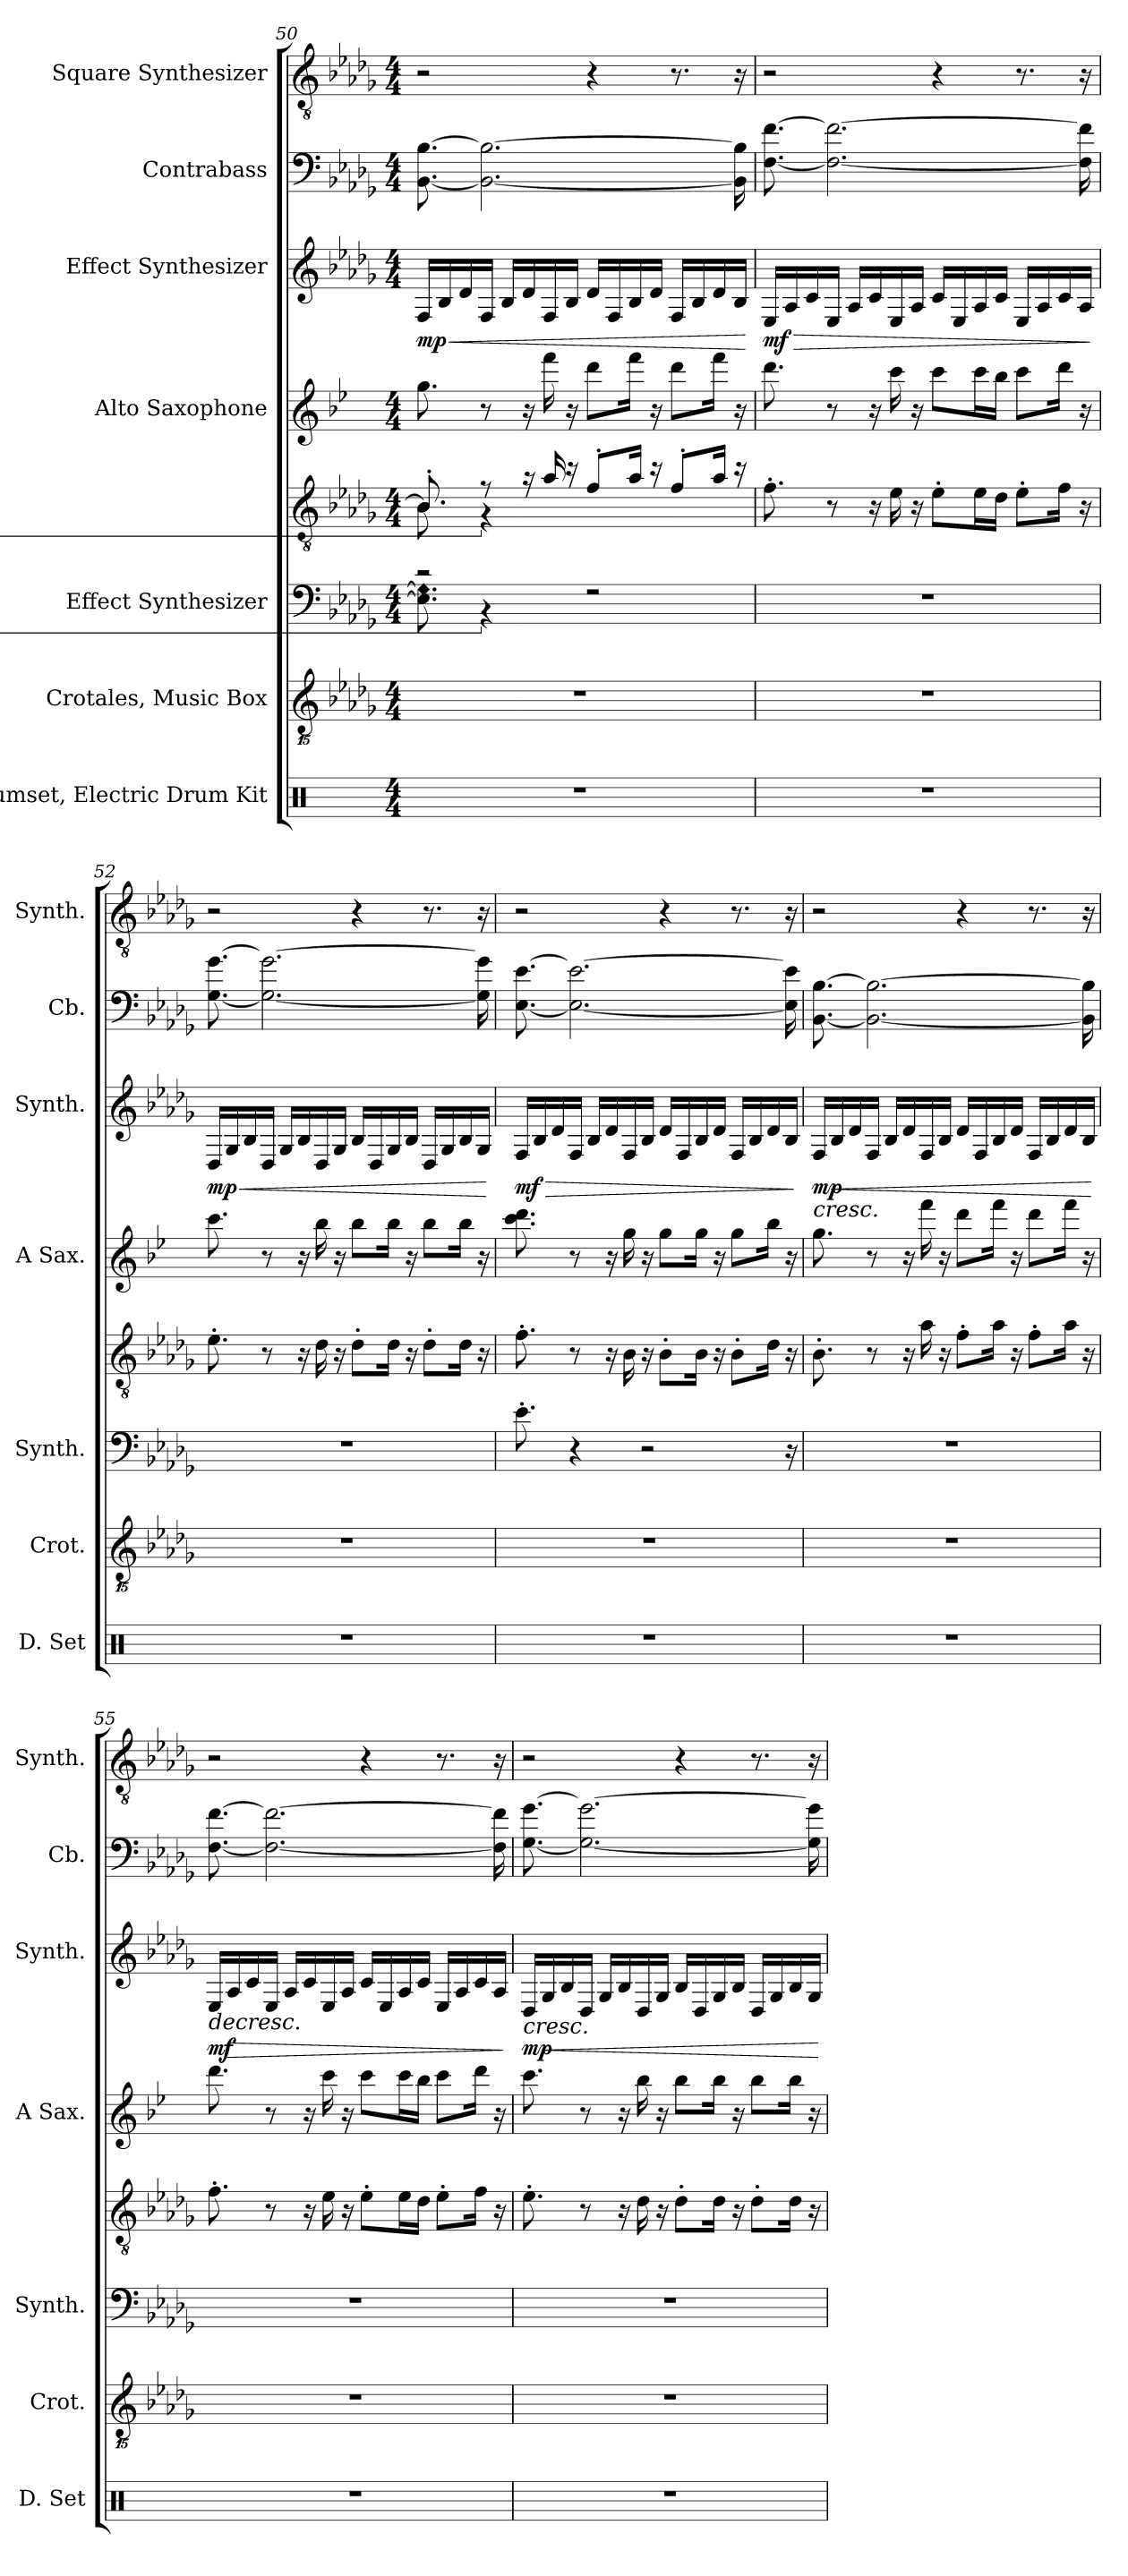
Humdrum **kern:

**kern	**kern	**kern	**kern	**kern	**kern	**dynam	**kern	**kern
*part7	*part6	*part5	*part5	*part4	*part3	*part3	*part2	*part1
*staff8	*staff7	*staff6	*staff5	*staff4	*staff3	*staff3	*staff2	*staff1
*I"Drumset, Electric Drum Kit	*I"Crotales, Music Box	*I"Effect Synthesizer	*	*I"Alto Saxophone	*I"Effect Synthesizer	*	*I"Contrabass	*I"Square Synthesizer
*I'D. Set	*I'Crot.	*I'Synth.	*	*I'A Sax.	*I'Synth.	*	*I'Cb.	*I'Synth.
!!LO:PB:g=z
*clefX	*clefGvv2	*clefF4	*clefGv2	*clefG2	*clefG2	*	*clefF4	*clefGv2
*	*ITrd-14c-24	*	*	*ITrd5c9	*	*	*ITrd7c12	*
*k[]	*k[b-e-a-d-g-]	*k[b-e-a-d-g-]	*k[b-e-a-d-g-]	*k[b-e-a-d-g-]	*k[b-e-a-d-g-]	*	*k[b-e-a-d-g-]	*k[b-e-a-d-g-]
*M4/4	*M4/4	*M4/4	*M4/4	*M4/4	*M4/4	*	*M4/4	*M4/4
=50	=50	=50	=50	=50	=50	=50	=50	=50
*	*	*^	*	*	*	*	*	*
!	!	!	!LO:N:n=2:head=diamond	!	!	!	!LO:HP:b	!	!
*	*	*	*	*^	*	*	*	*	*
!	!	!	!	!	!	!	!	!LO:DY:n=1:b	!	!
1r	1r	2r	8.E-\] 8.G-\]	8.B-'/	8.B-\]	8.b-\	16F/LL	< mp	[8.BBB-\ [8.BB-\	2r
.	.	.	.	.	.	.	16B-/	.	.	.
.	.	.	.	.	.	.	16d-/	.	.	.
!	!	!	!LO:N:vis=2..	!	!LO:N:vis=2..	!	!	!	!	!
.	.	.	16%13r	8r	16%13r	8r	16F/JJ	.	2.BBB-\_ 2.BB-\_	.
.	.	.	.	.	.	.	16B-/LL	.	.	.
.	.	.	.	16r	.	16r	16d-/	.	.	.
.	.	.	.	16a-/	.	16aa-\	16F/	.	.	.
.	.	.	.	16r	.	16r	16B-/JJ	.	.	.
.	.	2r	.	8f'/L	.	8ff\L	16d-/LL	.	.	4r
.	.	.	.	.	.	.	16F/	.	.	.
.	.	.	.	16a-/Jk	.	16aa-\Jk	16B-/	.	.	.
.	.	.	.	16r	.	16r	16d-/JJ	.	.	.
.	.	.	.	8f'/L	.	8ff\L	16F/LL	.	.	8.r
.	.	.	.	.	.	.	16B-/	.	.	.
.	.	.	.	16a-/Jk	.	16aa-\Jk	16d-/	.	.	.
.	.	.	.	16r	.	16r	16B-/JJ	.	16BBB-\] 16BB-\]	16r
*	*	*v	*v	*	*	*	*	*	*	*
*	*	*	*v	*v	*	*	*	*	*
.	.	.	.	.	.	[	.	.
=51	=51	=51	=51	=51	=51	=51	=51	=51
!	!	!	!	!	!	!LO:HP:b	!	!
!	!	!	!	!	!	!LO:DY:n=1:b	!	!
1r	1r	1r	8.f'\	8.ff\	16E-/LL	> mf	[8.FF\ [8.F\	2r
.	.	.	.	.	16A-/	.	.	.
.	.	.	.	.	16c/	.	.	.
.	.	.	8r	8r	16E-/JJ	.	2.FF\_ 2.F\_	.
.	.	.	.	.	16A-/LL	.	.	.
.	.	.	16r	16r	16c/	.	.	.
.	.	.	16e-\	16ee-\	16E-/	.	.	.
.	.	.	16r	16r	16A-/JJ	.	.	.
.	.	.	8e-'\L	8ee-\L	16c/LL	.	.	4r
.	.	.	.	.	16E-/	.	.	.
.	.	.	16e-\L	16ee-\L	16A-/	.	.	.
.	.	.	16d-\JJ	16dd-\JJ	16c/JJ	.	.	.
.	.	.	8e-'\L	8ee-\L	16E-/LL	.	.	8.r
.	.	.	.	.	16A-/	.	.	.
.	.	.	16f\Jk	16ff\Jk	16c/	.	.	.
.	.	.	16r	16r	16A-/JJ	.	16FF\] 16F\]	16r
.	.	.	.	.	.	]	.	.
!!LO:PB:g=z
=52	=52	=52	=52	=52	=52	=52	=52	=52
!	!	!	!	!	!	!LO:HP:b	!	!
!	!	!	!	!	!	!LO:DY:n=1:b	!	!
1r	1r	1r	8.e-'\	8.ee-\	16D-/LL	< mp	[8.GG-\ [8.G-\	2r
.	.	.	.	.	16G-/	.	.	.
.	.	.	.	.	16B-/	.	.	.
.	.	.	8r	8r	16D-/JJ	.	2.GG-\_ 2.G-\_	.
.	.	.	.	.	16G-/LL	.	.	.
.	.	.	16r	16r	16B-/	.	.	.
.	.	.	16d-\	16dd-\	16D-/	.	.	.
.	.	.	16r	16r	16G-/JJ	.	.	.
.	.	.	8d-'\L	8dd-\L	16B-/LL	.	.	4r
.	.	.	.	.	16D-/	.	.	.
.	.	.	16d-\Jk	16dd-\Jk	16G-/	.	.	.
.	.	.	16r	16r	16B-/JJ	.	.	.
.	.	.	8d-'\L	8dd-\L	16D-/LL	.	.	8.r
.	.	.	.	.	16G-/	.	.	.
.	.	.	16d-\Jk	16dd-\Jk	16B-/	.	.	.
.	.	.	16r	16r	16G-/JJ	.	16GG-\] 16G-\]	16r
.	.	.	.	.	.	[	.	.
=53	=53	=53	=53	=53	=53	=53	=53	=53
!	!	!	!	!	!	!LO:HP:b	!	!
!	!	!	!	!	!	!LO:DY:n=1:b	!	!
1r	1r	8.e-'\	8.f'\	8.ee-\ 8.ff\	16F/LL	> mf	[8.EE-\ [8.E-\	2r
.	.	.	.	.	16B-/	.	.	.
.	.	.	.	.	16d-/	.	.	.
.	.	4r	8r	8r	16F/JJ	.	2.EE-\_ 2.E-\_	.
.	.	.	.	.	16B-/LL	.	.	.
.	.	.	16r	16r	16d-/	.	.	.
.	.	.	16B-\	16b-\	16F/	.	.	.
.	.	2r	16r	16r	16B-/JJ	.	.	.
.	.	.	8B-'\L	8b-\L	16d-/LL	.	.	4r
.	.	.	.	.	16F/	.	.	.
.	.	.	16B-\Jk	16b-\Jk	16B-/	.	.	.
.	.	.	16r	16r	16d-/JJ	.	.	.
.	.	.	8B-'\L	8b-\L	16F/LL	.	.	8.r
.	.	.	.	.	16B-/	.	.	.
.	.	.	16d-\Jk	16dd-\Jk	16d-/	.	.	.
.	.	16r	16r	16r	16B-/JJ	.	16EE-\] 16E-\]	16r
.	.	.	.	.	.	]	.	.
!!LO:PB:g=z
=54	=54	=54	=54	=54	=54	=54	=54	=54
!	!	!	!	!	!	!LO:HP:b	!	!
!	!	!	!	!	!	!LO:DY:n=1:b	!	!
1r	1r	1r	8.B-'\	8.b-\	16F/LL	< mp	[8.BBB-\ [8.BB-\	2r
!	!	!	!	!	!	!LO:HP:b	!	!
.	.	.	.	.	16B-/	<	.	.
.	.	.	.	.	16d-/	.	.	.
.	.	.	8r	8r	16F/JJ	.	2.BBB-\_ 2.BB-\_	.
.	.	.	.	.	16B-/LL	.	.	.
.	.	.	16r	16r	16d-/	.	.	.
.	.	.	16a-\	16aa-\	16F/	.	.	.
.	.	.	16r	16r	16B-/JJ	.	.	.
.	.	.	8f'\L	8ff\L	16d-/LL	.	.	4r
.	.	.	.	.	16F/	.	.	.
.	.	.	16a-\Jk	16aa-\Jk	16B-/	.	.	.
.	.	.	16r	16r	16d-/JJ	.	.	.
.	.	.	8f'\L	8ff\L	16F/LL	.	.	8.r
.	.	.	.	.	16B-/	.	.	.
.	.	.	16a-\Jk	16aa-\Jk	16d-/	.	.	.
.	.	.	16r	16r	16B-/JJ	.	16BBB-\] 16BB-\]	16r
.	.	.	.	.	.	[ [	.	.
=55	=55	=55	=55	=55	=55	=55	=55	=55
!	!	!	!	!	!	!LO:HP:b	!	!
!	!	!	!	!	!	!LO:DY:n=1:b	!	!
1r	1r	1r	8.f'\	8.ff\	16E-/LL	> mf	[8.FF\ [8.F\	2r
!	!	!	!	!	!	!LO:HP:b	!	!
.	.	.	.	.	16A-/	>	.	.
.	.	.	.	.	16c/	.	.	.
.	.	.	8r	8r	16E-/JJ	.	2.FF\_ 2.F\_	.
.	.	.	.	.	16A-/LL	.	.	.
.	.	.	16r	16r	16c/	.	.	.
.	.	.	16e-\	16ee-\	16E-/	.	.	.
.	.	.	16r	16r	16A-/JJ	.	.	.
.	.	.	8e-'\L	8ee-\L	16c/LL	.	.	4r
.	.	.	.	.	16E-/	.	.	.
.	.	.	16e-\L	16ee-\L	16A-/	.	.	.
.	.	.	16d-\JJ	16dd-\JJ	16c/JJ	.	.	.
.	.	.	8e-'\L	8ee-\L	16E-/LL	.	.	8.r
.	.	.	.	.	16A-/	.	.	.
.	.	.	16f\Jk	16ff\Jk	16c/	.	.	.
.	.	.	16r	16r	16A-/JJ	.	16FF\] 16F\]	16r
.	.	.	.	.	.	] ]	.	.
!!LO:PB:g=z
=56	=56	=56	=56	=56	=56	=56	=56	=56
!	!	!	!	!	!	!LO:HP:b	!	!
!	!	!	!	!	!	!LO:DY:n=1:b	!	!
1r	1r	1r	8.e-'\	8.ee-\	16D-/LL	< mp	[8.GG-\ [8.G-\	2r
!	!	!	!	!	!	!LO:HP:b	!	!
.	.	.	.	.	16G-/	<	.	.
.	.	.	.	.	16B-/	.	.	.
.	.	.	8r	8r	16D-/JJ	.	2.GG-\_ 2.G-\_	.
.	.	.	.	.	16G-/LL	.	.	.
.	.	.	16r	16r	16B-/	.	.	.
.	.	.	16d-\	16dd-\	16D-/	.	.	.
.	.	.	16r	16r	16G-/JJ	.	.	.
.	.	.	8d-'\L	8dd-\L	16B-/LL	.	.	4r
.	.	.	.	.	16D-/	.	.	.
.	.	.	16d-\Jk	16dd-\Jk	16G-/	.	.	.
.	.	.	16r	16r	16B-/JJ	.	.	.
.	.	.	8d-'\L	8dd-\L	16D-/LL	.	.	8.r
.	.	.	.	.	16G-/	.	.	.
.	.	.	16d-\Jk	16dd-\Jk	16B-/	.	.	.
.	.	.	16r	16r	16G-/JJ	.	16GG-\] 16G-\]	16r
.	.	.	.	.	.	[ [	.	.
=	=	=	=	=	=	=	=	=
*-	*-	*-	*-	*-	*-	*-	*-	*-
